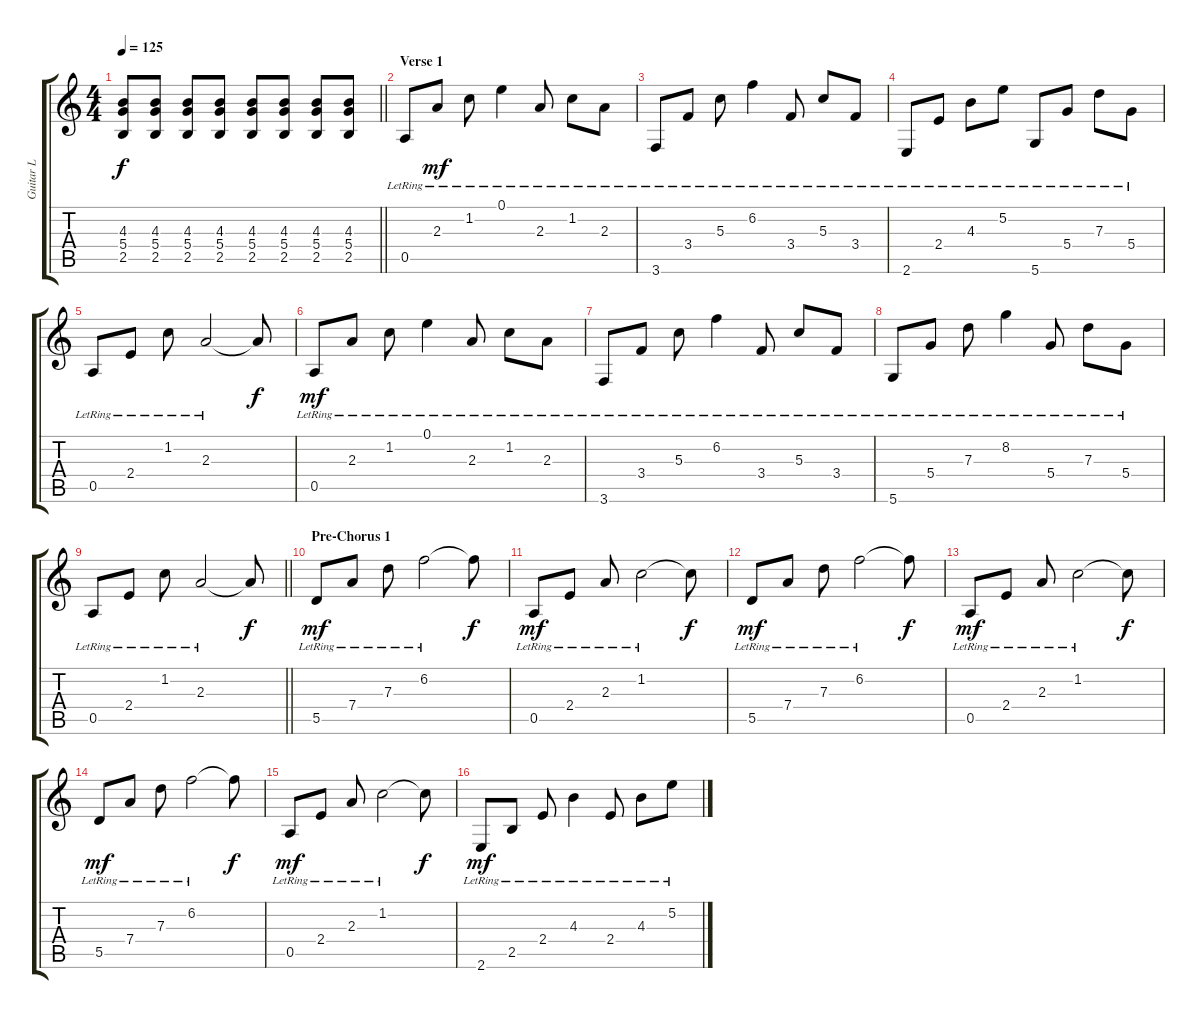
\track ("Guitar L" "Guitar L") {instrument distortionguitar}
\staff {score tabs}
\tuning (E4 B3 G3 D3 A2 D2) {hide}
\ts (4 4)
\tempo 125
\clef g2
\barLineRight lightlight
\ks c
(4.3 5.4 2.5).8{dy f} (4.3 5.4 2.5).8 (4.3 5.4 2.5).8 (4.3 5.4 2.5).8 (4.3 5.4 2.5).8 (4.3 5.4 2.5).8 (4.3 5.4 2.5).8 (4.3 5.4 2.5).8 |
\section ("" "Verse 1")
0.5{lr}.8{instrument acousticguitarsteel} 2.3{lr}.8{dy mf} 1.2{lr}.8 0.1{lr}.4 2.3{lr}.8 1.2{lr}.8 2.3{lr}.8 |
3.6{lr}.8 3.4{lr}.8 5.3{lr}.8 6.2{lr}.4 3.4{lr}.8 5.3{lr}.8 3.4{lr}.8 |
2.6{lr}.8 2.4{lr}.8 4.3{lr}.8 5.2{lr}.8 5.6{lr}.8 5.4{lr}.8 7.3{lr}.8 5.4{lr}.8 |
0.5{lr}.8 2.4{lr}.8 1.2{lr}.8 2.3{lr}.2 2.3{t}.8{dy f} |
0.5{lr}.8{dy mf} 2.3{lr}.8 1.2{lr}.8 0.1{lr}.4 2.3{lr}.8 1.2{lr}.8 2.3{lr}.8 |
3.6{lr}.8 3.4{lr}.8 5.3{lr}.8 6.2{lr}.4 3.4{lr}.8 5.3{lr}.8 3.4{lr}.8 |
5.6{lr}.8 5.4{lr}.8 7.3{lr}.8 8.2{lr}.4 5.4{lr}.8 7.3{lr}.8 5.4{lr}.8 |
\barLineRight lightlight
0.5{lr}.8 2.4{lr}.8 1.2{lr}.8 2.3{lr}.2 2.3{t}.8{dy f} |
\section ("" "Pre-Chorus 1")
5.5{lr}.8{dy mf} 7.4{lr}.8 7.3{lr}.8 6.2{lr}.2 6.2{t}.8{dy f} |
0.5{lr}.8{dy mf} 2.4{lr}.8 2.3{lr}.8 1.2{lr}.2 1.2{t}.8{dy f} |
5.5{lr}.8{dy mf} 7.4{lr}.8 7.3{lr}.8 6.2{lr}.2 6.2{t}.8{dy f} |
0.5{lr}.8{dy mf} 2.4{lr}.8 2.3{lr}.8 1.2{lr}.2 1.2{t}.8{dy f} |
5.5{lr}.8{dy mf} 7.4{lr}.8 7.3{lr}.8 6.2{lr}.2 6.2{t}.8{dy f} |
0.5{lr}.8{dy mf} 2.4{lr}.8 2.3{lr}.8 1.2{lr}.2 1.2{t}.8{dy f} |
2.6{lr}.8{dy mf} 2.5{lr}.8 2.4{lr}.8 4.3{lr}.4 2.4{lr}.8 4.3{lr}.8 5.2{lr}.8
